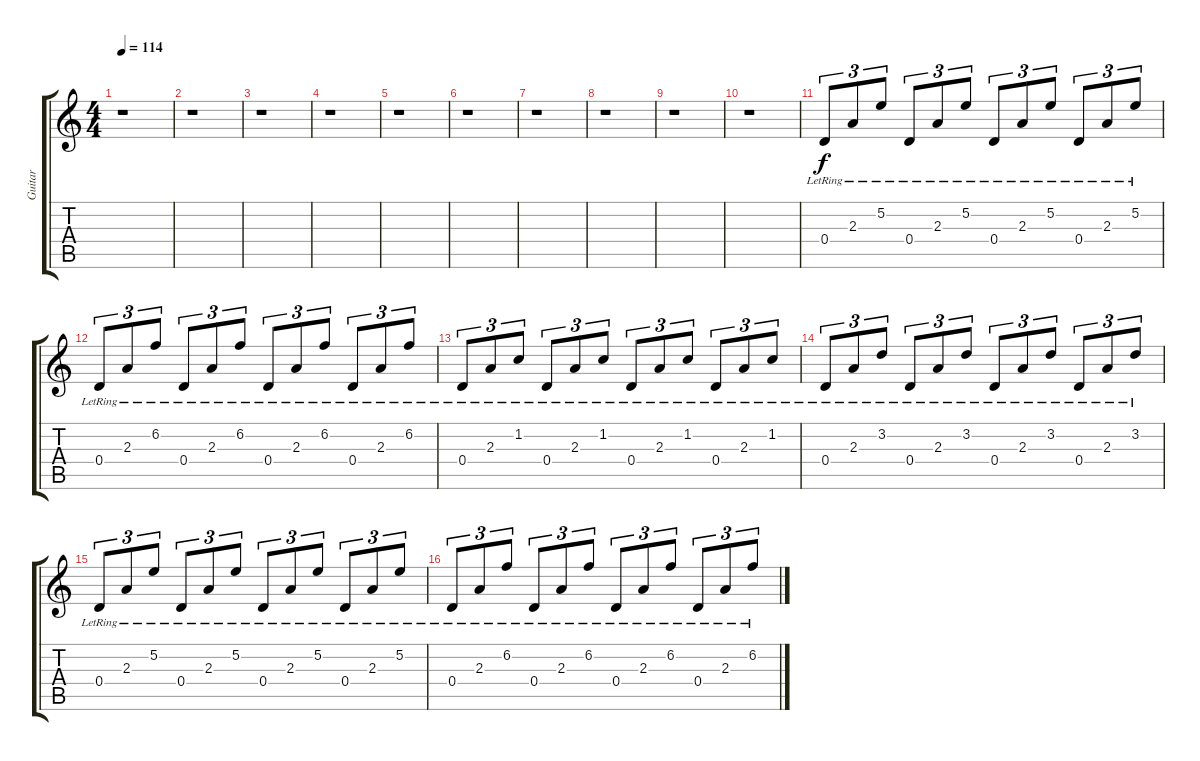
\track ("Guitar" "Guitar") {instrument distortionguitar}
\staff {score tabs}
\tuning (E4 B3 G3 D3 A2 D2) {hide}
\ts (4 4)
\tempo 114
\clef g2
\ks c
r.1{dy f} |
r.1 |
r.1 |
r.1 |
r.1 |
r.1 |
r.1 |
r.1 |
r.1 |
r.1 |
0.4{lr}.8{tu (3 2) volume 8 balance 10 instrument electricguitarclean} 2.3{lr}.8{tu (3 2)} 5.2{lr}.8{tu (3 2)} 0.4{lr}.8{tu (3 2)} 2.3{lr}.8{tu (3 2)} 5.2{lr}.8{tu (3 2)} 0.4{lr}.8{tu (3 2)} 2.3{lr}.8{tu (3 2)} 5.2{lr}.8{tu (3 2)} 0.4{lr}.8{tu (3 2)} 2.3{lr}.8{tu (3 2)} 5.2{lr}.8{tu (3 2)} |
0.4{lr}.8{tu (3 2)} 2.3{lr}.8{tu (3 2)} 6.2{lr}.8{tu (3 2)} 0.4{lr}.8{tu (3 2)} 2.3{lr}.8{tu (3 2)} 6.2{lr}.8{tu (3 2)} 0.4{lr}.8{tu (3 2)} 2.3{lr}.8{tu (3 2)} 6.2{lr}.8{tu (3 2)} 0.4{lr}.8{tu (3 2)} 2.3{lr}.8{tu (3 2)} 6.2{lr}.8{tu (3 2)} |
0.4{lr}.8{tu (3 2)} 2.3{lr}.8{tu (3 2)} 1.2{lr}.8{tu (3 2)} 0.4{lr}.8{tu (3 2)} 2.3{lr}.8{tu (3 2)} 1.2{lr}.8{tu (3 2)} 0.4{lr}.8{tu (3 2)} 2.3{lr}.8{tu (3 2)} 1.2{lr}.8{tu (3 2)} 0.4{lr}.8{tu (3 2)} 2.3{lr}.8{tu (3 2)} 1.2{lr}.8{tu (3 2)} |
0.4{lr}.8{tu (3 2)} 2.3{lr}.8{tu (3 2)} 3.2{lr}.8{tu (3 2)} 0.4{lr}.8{tu (3 2)} 2.3{lr}.8{tu (3 2)} 3.2{lr}.8{tu (3 2)} 0.4{lr}.8{tu (3 2)} 2.3{lr}.8{tu (3 2)} 3.2{lr}.8{tu (3 2)} 0.4{lr}.8{tu (3 2)} 2.3{lr}.8{tu (3 2)} 3.2{lr}.8{tu (3 2)} |
0.4{lr}.8{tu (3 2)} 2.3{lr}.8{tu (3 2)} 5.2{lr}.8{tu (3 2)} 0.4{lr}.8{tu (3 2)} 2.3{lr}.8{tu (3 2)} 5.2{lr}.8{tu (3 2)} 0.4{lr}.8{tu (3 2)} 2.3{lr}.8{tu (3 2)} 5.2{lr}.8{tu (3 2)} 0.4{lr}.8{tu (3 2)} 2.3{lr}.8{tu (3 2)} 5.2{lr}.8{tu (3 2)} |
0.4{lr}.8{tu (3 2)} 2.3{lr}.8{tu (3 2)} 6.2{lr}.8{tu (3 2)} 0.4{lr}.8{tu (3 2)} 2.3{lr}.8{tu (3 2)} 6.2{lr}.8{tu (3 2)} 0.4{lr}.8{tu (3 2)} 2.3{lr}.8{tu (3 2)} 6.2{lr}.8{tu (3 2)} 0.4{lr}.8{tu (3 2)} 2.3{lr}.8{tu (3 2)} 6.2{lr}.8{tu (3 2)}
